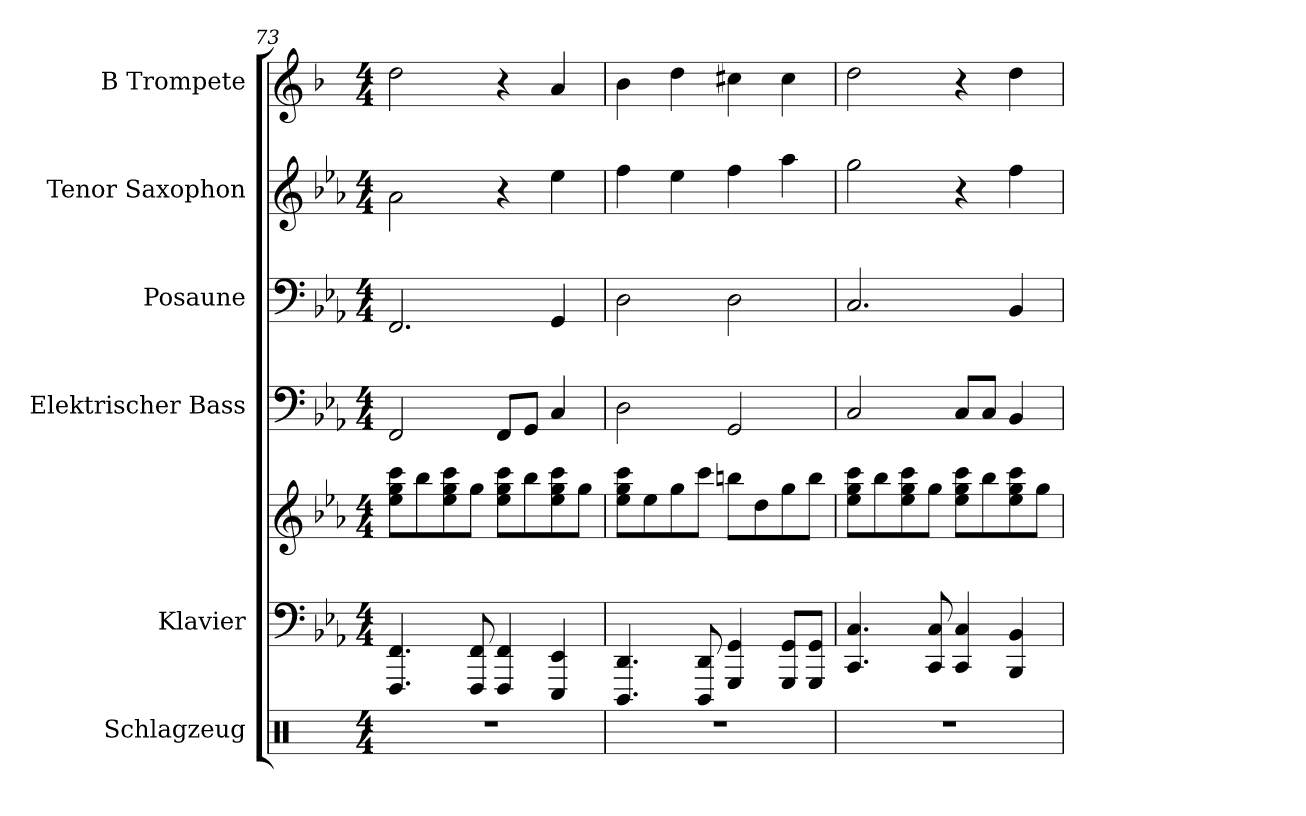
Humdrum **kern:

**kern	**kern	**kern	**kern	**kern	**kern	**kern
*part6	*part5	*part5	*part4	*part3	*part2	*part1
*staff7	*staff6	*staff5	*staff4	*staff3	*staff2	*staff1
*I"Schlagzeug	*I"Klavier	*	*I"Elektrischer Bass	*I"Posaune	*I"Tenor Saxophon	*I"B Trompete
*I'Slzg.	*I'Klav.	*	*I'E-B.	*I'Psn.	*I'T. Sax.	*I'B Tpt.
*clefX	*clefF4	*clefG2	*clefF4	*clefF4	*clefG2	*clefG2
*	*	*	*ITrd7c12	*	*ITrd8c14	*ITrd1c2
*k[]	*k[b-e-a-]	*k[b-e-a-]	*k[b-e-a-]	*k[b-e-a-]	*k[b-e-a-]	*k[b-e-a-]
*M4/4	*M4/4	*M4/4	*M4/4	*M4/4	*M4/4	*M4/4
=73	=73	=73	=73	=73	=73	=73
1r	4.FFF/ 4.FF/	8ee-\ 8gg\ 8ccc\L	2FFF/	2.FF/	2A-\	2cc\
.	.	8bb-\	.	.	.	.
.	.	8ee-\ 8gg\ 8ccc\	.	.	.	.
.	8FFF/ 8FF/	8gg\J	.	.	.	.
.	4FFF/ 4FF/	8ee-\ 8gg\ 8ccc\L	8FFF/L	.	4r	4r
.	.	8bb-\	8GGG/J	.	.	.
.	4EEE-/ 4EE-/	8ee-\ 8gg\ 8ccc\	4CC/	4GG/	4e-\	4g/
.	.	8gg\J	.	.	.	.
=74	=74	=74	=74	=74	=74	=74
1r	4.DDD/ 4.DD/	8ee-\ 8gg\ 8ccc\L	2DD\	2D\	4f\	4a-\
.	.	8ee-\	.	.	.	.
.	.	8gg\	.	.	4e-\	4cc\
.	8DDD/ 8DD/	8ccc\J	.	.	.	.
.	4GGG/ 4GG/	8bbn\L	2GGG/	2D\	4f\	4bn\
.	.	8dd\	.	.	.	.
.	8GGG/ 8GG/L	8gg\	.	.	4a-\	4b\
.	8GGG/ 8GG/J	8bb\J	.	.	.	.
!!LO:PB:g=z
=75	=75	=75	=75	=75	=75	=75
1r	4.CC/ 4.C/	8ee-\ 8gg\ 8ccc\L	2CC/	2.C/	2g\	2cc\
.	.	8bb-\	.	.	.	.
.	.	8ee-\ 8gg\ 8ccc\	.	.	.	.
.	8CC/ 8C/	8gg\J	.	.	.	.
.	4CC/ 4C/	8ee-\ 8gg\ 8ccc\L	8CC/L	.	4r	4r
.	.	8bb-\	8CC/J	.	.	.
.	4BBB-/ 4BB-/	8ee-\ 8gg\ 8ccc\	4BBB-/	4BB-/	4f\	4cc\
.	.	8gg\J	.	.	.	.
=	=	=	=	=	=	=
*-	*-	*-	*-	*-	*-	*-
